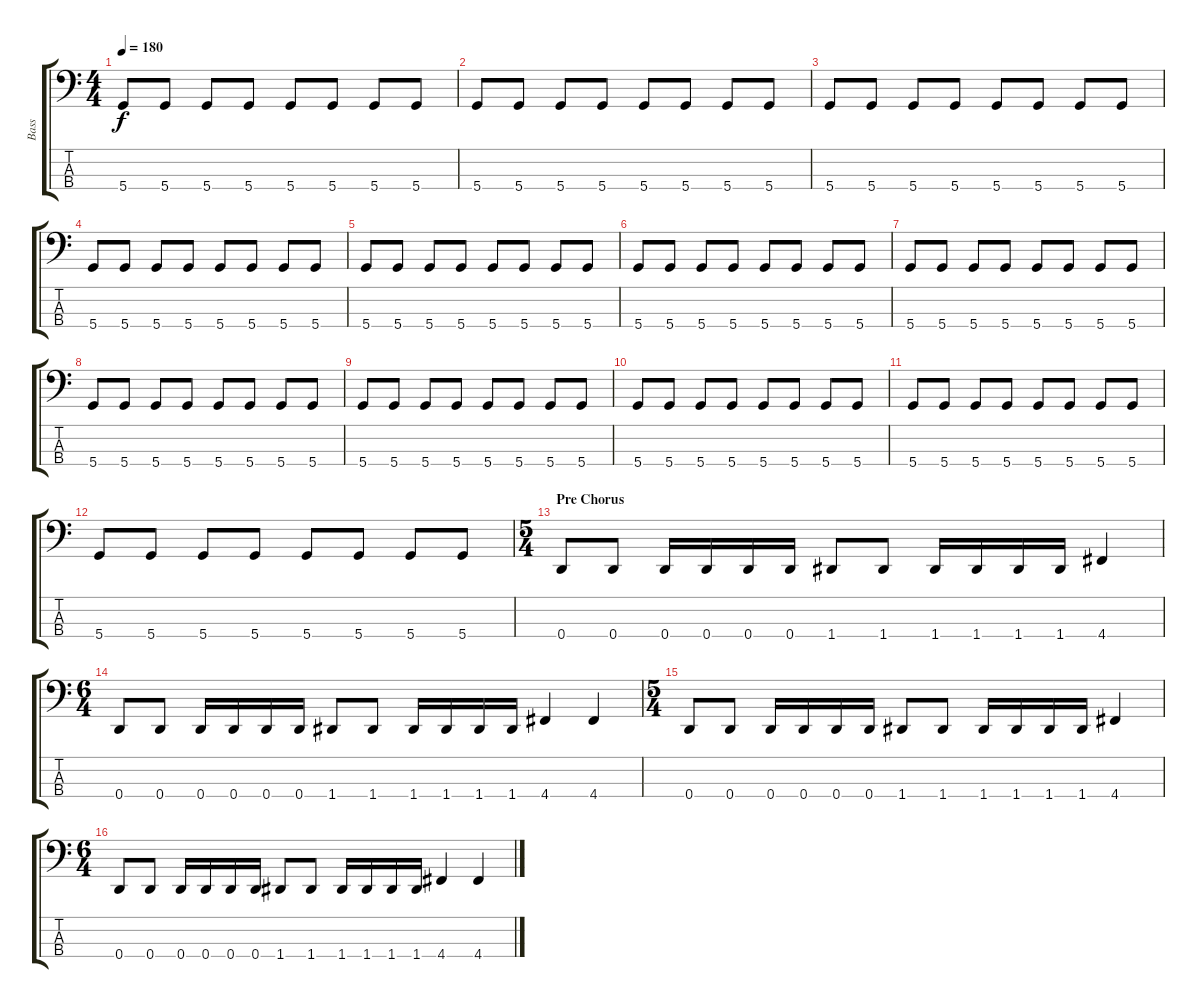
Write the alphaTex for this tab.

\track ("Bass" "Bass") {instrument electricbassfinger}
\staff {score tabs}
\tuning (F2 C2 G1 D1) {hide}
\ts (4 4)
\tempo 180
\clef f4
\ks c
5.4.8{dy f} 5.4.8 5.4.8 5.4.8 5.4.8 5.4.8 5.4.8 5.4.8 |
5.4.8 5.4.8 5.4.8 5.4.8 5.4.8 5.4.8 5.4.8 5.4.8 |
5.4.8 5.4.8 5.4.8 5.4.8 5.4.8 5.4.8 5.4.8 5.4.8 |
5.4.8 5.4.8 5.4.8 5.4.8 5.4.8 5.4.8 5.4.8 5.4.8 |
5.4.8 5.4.8 5.4.8 5.4.8 5.4.8 5.4.8 5.4.8 5.4.8 |
5.4.8 5.4.8 5.4.8 5.4.8 5.4.8 5.4.8 5.4.8 5.4.8 |
5.4.8 5.4.8 5.4.8 5.4.8 5.4.8 5.4.8 5.4.8 5.4.8 |
5.4.8 5.4.8 5.4.8 5.4.8 5.4.8 5.4.8 5.4.8 5.4.8 |
5.4.8 5.4.8 5.4.8 5.4.8 5.4.8 5.4.8 5.4.8 5.4.8 |
5.4.8 5.4.8 5.4.8 5.4.8 5.4.8 5.4.8 5.4.8 5.4.8 |
5.4.8 5.4.8 5.4.8 5.4.8 5.4.8 5.4.8 5.4.8 5.4.8 |
5.4.8 5.4.8 5.4.8 5.4.8 5.4.8 5.4.8 5.4.8 5.4.8 |
\ts (5 4)
\section ("" "Pre Chorus")
0.4.8 0.4.8 0.4.16 0.4.16 0.4.16 0.4.16 1.4.8 1.4.8 1.4.16 1.4.16 1.4.16 1.4.16 4.4.4 |
\ts (6 4)
0.4.8 0.4.8 0.4.16 0.4.16 0.4.16 0.4.16 1.4.8 1.4.8 1.4.16 1.4.16 1.4.16 1.4.16 4.4.4 4.4.4 |
\ts (5 4)
0.4.8 0.4.8 0.4.16 0.4.16 0.4.16 0.4.16 1.4.8 1.4.8 1.4.16 1.4.16 1.4.16 1.4.16 4.4.4 |
\ts (6 4)
0.4.8 0.4.8 0.4.16 0.4.16 0.4.16 0.4.16 1.4.8 1.4.8 1.4.16 1.4.16 1.4.16 1.4.16 4.4.4 4.4.4
